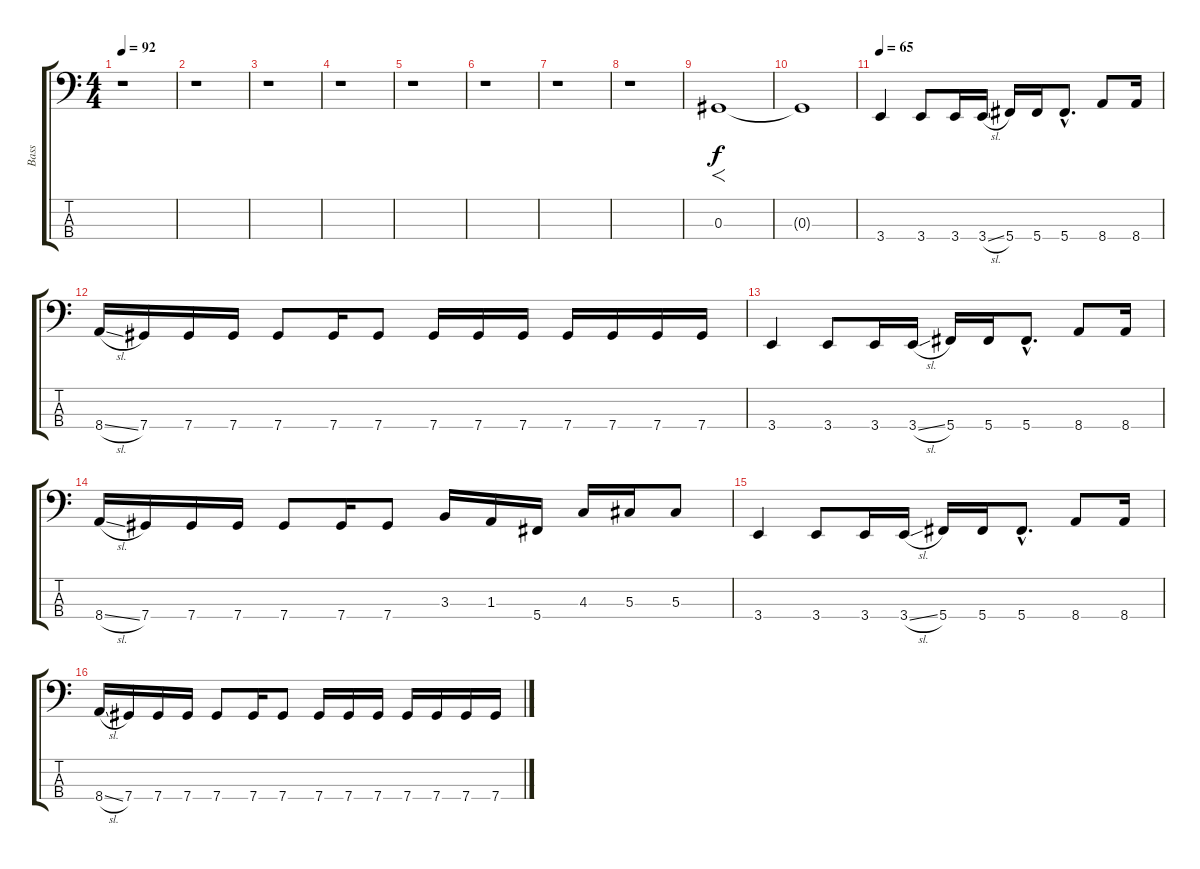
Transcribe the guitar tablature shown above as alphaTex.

\track ("Bass" "Bass") {instrument electricbasspick}
\staff {score tabs}
\tuning (Gb2 Db2 Ab1 Db1) {hide}
\ts (4 4)
\tempo 92
\clef f4
\ks c
r.1{dy f} |
r.1 |
\section ("" "")
r.1 |
r.1 |
r.1 |
r.1 |
\section ("" "")
r.1 |
r.1 |
0.3.1{f} |
0.3{t}.1 |
\section ("" "")
\tempo 65
3.4.4 3.4.8 3.4.16 3.4{sl}.16 5.4.16 5.4.16 5.4{hac}.8{d} 8.4.8 8.4.16 |
8.4{sl}.16 7.4.16 7.4.16 7.4.16 7.4.8 7.4.16 7.4.8 7.4.16 7.4.16 7.4.16 7.4.16 7.4.16 7.4.16 7.4.16 |
3.4.4 3.4.8 3.4.16 3.4{sl}.16 5.4.16 5.4.16 5.4{hac}.8{d} 8.4.8 8.4.16 |
8.4{sl}.16 7.4.16 7.4.16 7.4.16 7.4.8 7.4.16 7.4.8 3.3.16 1.3.16 5.4.16 4.3.16 5.3.16 5.3.8 |
3.4.4 3.4.8 3.4.16 3.4{sl}.16 5.4.16 5.4.16 5.4{hac}.8{d} 8.4.8 8.4.16 |
8.4{sl}.16 7.4.16 7.4.16 7.4.16 7.4.8 7.4.16 7.4.8 7.4.16 7.4.16 7.4.16 7.4.16 7.4.16 7.4.16 7.4.16
